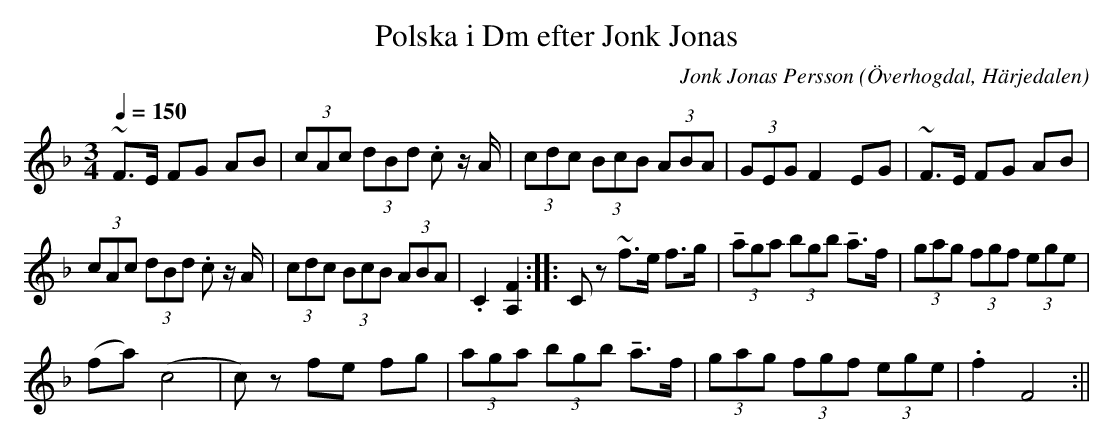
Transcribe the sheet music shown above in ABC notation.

X:1
T:Polska i Dm efter Jonk Jonas
O:Överhogdal, Härjedalen
Q:1/4=150
M:3/4
C:Jonk Jonas Persson
K:Dm
~F>E FG AB | (3cAc (3dBd .c z/2 A/2 | (3cdc (3BcB (3ABA | (3GEG F2 EG | ~F>E FG AB |
(3cAc (3dBd .c z/2 A/2 | (3cdc (3BcB (3ABA | .C2 [F2A,2] :||: Cz ~f>e f>g | (3!tenuto!aga (3bgb !tenuto!a>f | (3gag (3fgf (3ege |
(fa) (c4 | c)z fe fg | (3aga (3bgb !tenuto!a>f | (3gag (3fgf (3ege | .f2 F4 :||
